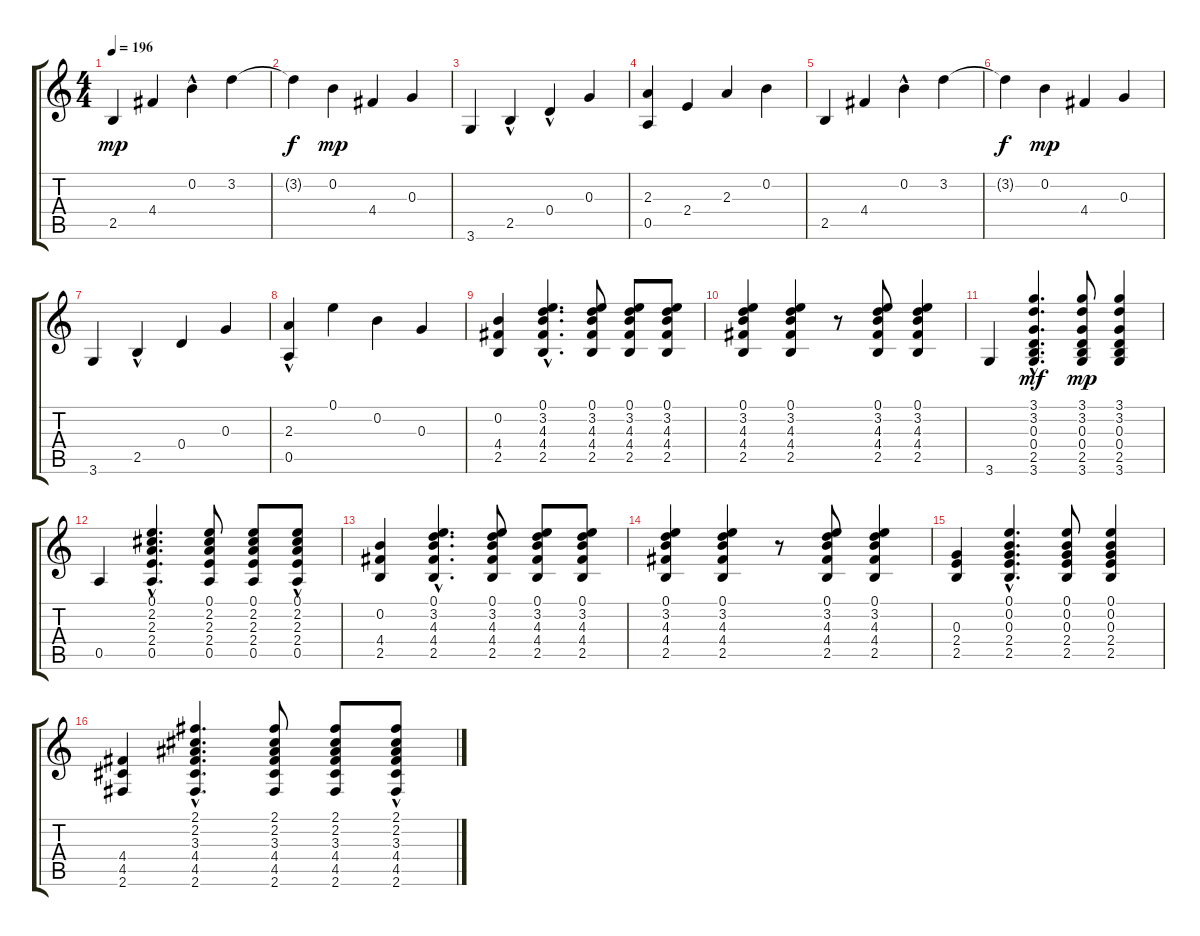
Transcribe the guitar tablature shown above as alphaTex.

\track "" {instrument acousticguitarsteel}
\staff {score tabs}
\tuning (E4 B3 G3 D3 A2 E2) {hide}
\ts (4 4)
\tempo 196
\clef g2
\ks c
2.5.4{dy mp} 4.4.4 0.2{hac}.4 3.2.4 |
3.2{t}.4{dy f} 0.2.4{dy mp} 4.4.4 0.3.4 |
3.6.4 2.5{hac}.4 0.4{hac}.4 0.3.4 |
(2.3 0.5).4 2.4.4 2.3.4 0.2.4 |
2.5.4 4.4.4 0.2{hac}.4 3.2.4 |
3.2{t}.4{dy f} 0.2.4{dy mp} 4.4.4 0.3.4 |
3.6.4 2.5{hac}.4 0.4.4 0.3.4 |
(2.3{hac} 0.5).4 0.1.4 0.2.4 0.3.4 |
(0.2 4.4 2.5).4 (0.1{hac} 3.2{hac} 4.3{hac} 4.4{hac} 2.5{hac}).4{d} (0.1 3.2 4.3 4.4 2.5).8 (0.1 3.2 4.3 4.4 2.5).8 (0.1 3.2 4.3 4.4 2.5).8 |
(0.1 3.2 4.3 4.4 2.5).4 (0.1 3.2 4.3 4.4 2.5).4 r.8 (0.1 3.2 4.3 4.4 2.5).8 (0.1 3.2 4.3 4.4 2.5).4 |
3.6.4 (3.1{hac} 3.2{hac} 0.3{hac} 0.4{hac} 2.5{hac} 3.6{hac}).4{d dy mf} (3.1 3.2 0.3 0.4 2.5 3.6).8{dy mp} (3.1 3.2 0.3 0.4 2.5 3.6).4 |
0.5.4 (0.1{hac} 2.2{hac} 2.3{hac} 2.4{hac} 0.5{hac}).4{d} (0.1 2.2 2.3 2.4 0.5).8 (0.1 2.2 2.3 2.4 0.5).8 (0.1{hac} 2.2{hac} 2.3 2.4 0.5).8 |
(0.2 4.4 2.5).4 (0.1{hac} 3.2{hac} 4.3{hac} 4.4{hac} 2.5{hac}).4{d} (0.1 3.2 4.3 4.4 2.5).8 (0.1 3.2 4.3 4.4 2.5).8 (0.1 3.2 4.3 4.4 2.5).8 |
(0.1 3.2 4.3 4.4 2.5).4 (0.1 3.2 4.3 4.4 2.5).4 r.8 (0.1 3.2 4.3 4.4 2.5).8 (0.1 3.2 4.3 4.4 2.5).4 |
(0.3 2.4 2.5).4 (0.1{hac} 0.2{hac} 0.3{hac} 2.4{hac} 2.5{hac}).4{d} (0.1 0.2 0.3 2.4 2.5).8 (0.1 0.2 0.3 2.4 2.5).4 |
(4.4 4.5 2.6).4 (2.1{hac} 2.2{hac} 3.3{hac} 4.4{hac} 4.5{hac} 2.6{hac}).4{d} (2.1 2.2 3.3 4.4 4.5 2.6).8 (2.1 2.2 3.3 4.4 4.5 2.6).8 (2.1{hac} 2.2{hac} 3.3 4.4 4.5 2.6).8
